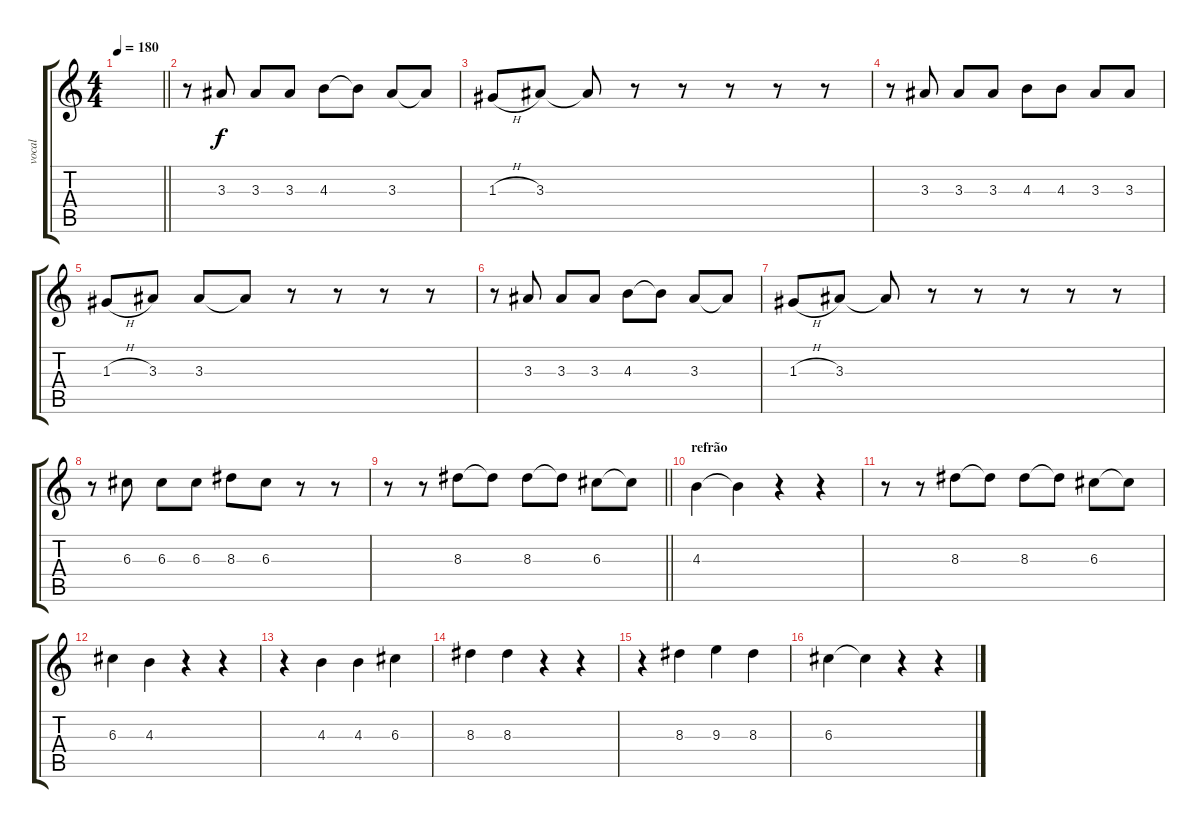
\track ("vocal" "vocal") {instrument acousticguitarnylon}
\staff {score tabs}
\tuning (E4 B3 G3 D3 A2 E2) {hide}
\ts (4 4)
\tempo 180
\clef g2
\barLineRight lightlight
\ks c
|
r.8 3.3.8 3.3.8 3.3.8 4.3.8 4.3{t}.8 3.3.8 3.3{t}.8 |
1.3{h}.8 3.3.8 3.3{t}.8 r.8 r.8 r.8 r.8 r.8 |
r.8 3.3.8 3.3.8 3.3.8 4.3.8 4.3.8 3.3.8 3.3.8 |
1.3{h}.8 3.3.8 3.3.8 3.3{t}.8 r.8 r.8 r.8 r.8 |
r.8 3.3.8 3.3.8 3.3.8 4.3.8 4.3{t}.8 3.3.8 3.3{t}.8 |
1.3{h}.8 3.3.8 3.3{t}.8 r.8 r.8 r.8 r.8 r.8 |
r.8 6.3.8 6.3.8 6.3.8 8.3.8 6.3.8 r.8 r.8 |
\barLineRight lightlight
r.8 r.8 8.3.8 8.3{t}.8 8.3.8 8.3{t}.8 6.3.8 6.3{t}.8 |
\section ("" "refrão")
4.3.4 4.3{t}.4 r.4 r.4 |
r.8 r.8 8.3.8 8.3{t}.8 8.3.8 8.3{t}.8 6.3.8 6.3{t}.8 |
6.3.4 4.3.4 r.4 r.4 |
r.4 4.3.4 4.3.4 6.3.4 |
8.3.4 8.3.4 r.4 r.4 |
r.4 8.3.4 9.3.4 8.3.4 |
6.3.4 6.3{t}.4 r.4 r.4
